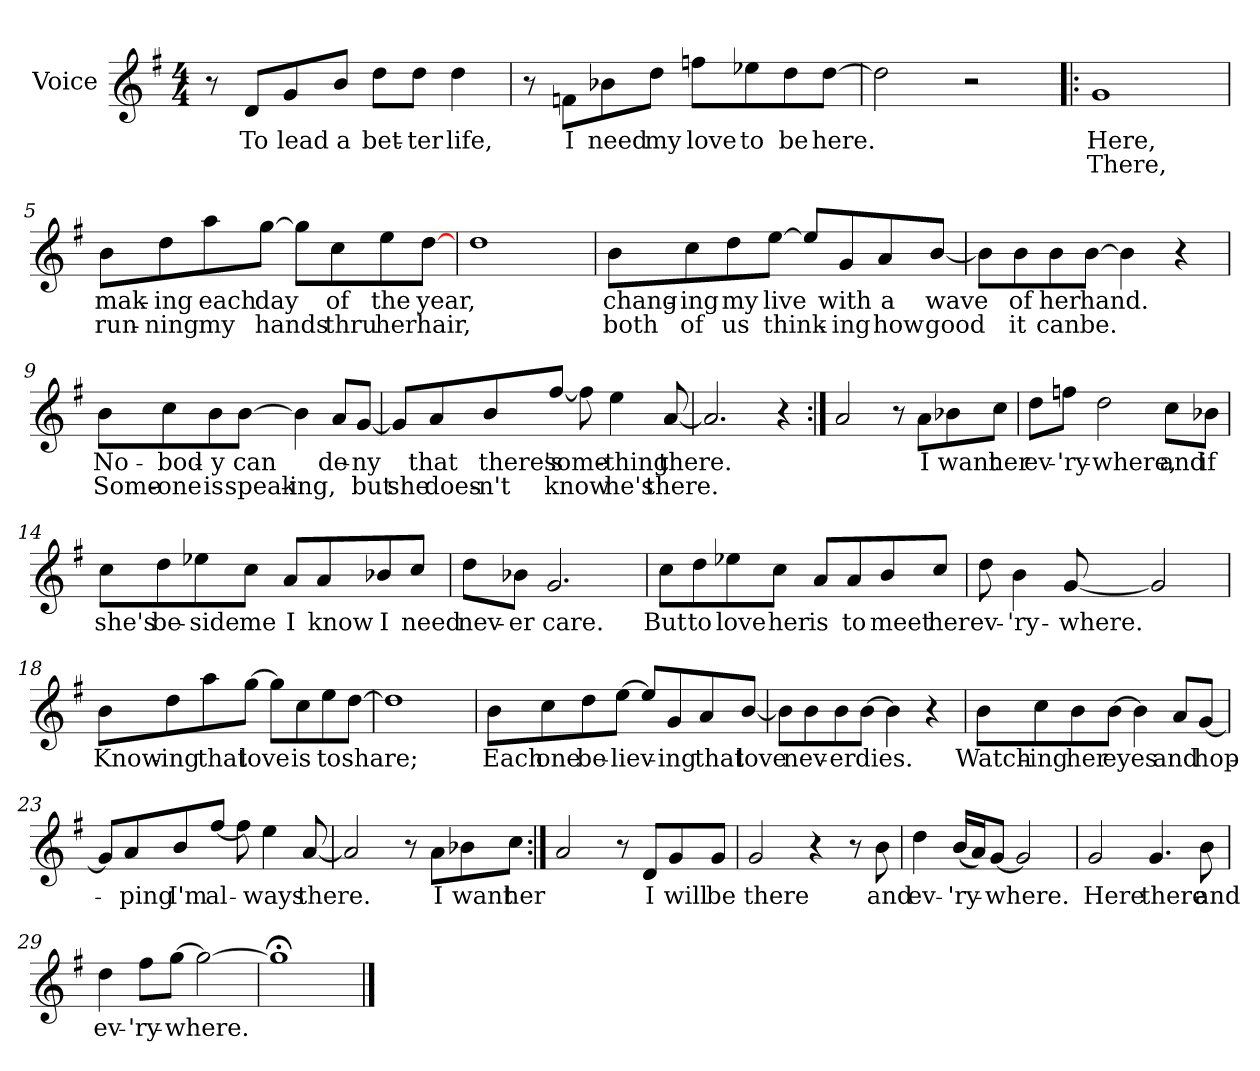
**kern	**text	**text
*part1	*part1	*part1
*staff1	*staff1	*staff1
*I"Voice	*	*
*I'Vo.	*	*
*clefG2	*	*
*k[f#]	*	*
*G:	*	*
*M4/4	*	*
=1	=1	=1
8r	.	.
8d/L	To	.
8g/	lead	.
8b/J	a	.
8dd\L	bet-	.
8dd\J	-ter	.
4dd\	life,	.
=2	=2	=2
8r	.	.
8fn\L	I	.
8b-X\	need	.
8dd\J	my	.
8ffn\L	love	.
8ee-X\	to	.
8dd\	be	.
[8dd\J	here.	.
=3	=3	=3
2dd\]	.	.
2r	.	.
!!LO:LB:g=z
=4!|:	=4!|:	=4!|:
1g	Here,	There,
=5	=5	=5
8b\L	mak-	run-
8dd\	-ing	-ning
8aa\	each	my
[8gg\J	day	hands
8gg\L]	.	.
8cc\	of	thru
8ee\	the	her
[8dd\J	year,	hair,
=6	=6	=6
1dd	.	.
=7	=7	=7
8b\L	chang-	both
8cc\	-ing	of
8dd\	my	us
[8ee\J	live	think-
8ee/L]	.	.
8g/	with	-ing
8a/	a	how
[8b/J	wave	good
!!LO:LB:g=z
=8	=8	=8
8b\L]	.	.
8b\	of	it
8b\	her	can
[8b\J	hand.	be.
4b\]	.	.
4r	.	.
=9	=9	=9
8b\L	No-	Some-
8cc\	-bod-	-one
8b\	-y	is
[8b\J	can	speak-
4b\]	.	-ing,
8a/L	de-	.
[8g/J	-ny	but
=10	=10	=10
8g/L]	.	she
8a/	that	does-
8b/	there's	-n't
[8ff#/J	some-	know
8ff#\]	.	.
4ee\	-thing	he's
[8a/	there.	there.
!!LO:LB:g=z
=11	=11	=11
2.a/]	.	.
4r	.	.
=12:|!	=12:|!	=12:|!
2a/	.	.
8r	.	.
8a\L	I	.
8b-X\	want	.
8cc\J	her	.
=13	=13	=13
8dd\L	ev-	.
8ffn\J	-'ry-	.
2dd\	-where,	.
8cc\L	and	.
8b-X\J	if	.
=14	=14	=14
8cc\L	she's	.
8dd\	be-	.
8ee-X\	-side	.
8cc\J	me	.
8a/L	I	.
8a/	know	.
8b-X/	I	.
8cc/J	need	.
!!LO:LB:g=z
=15	=15	=15
8dd\L	nev-	.
8b-X\J	-er	.
2.g/	care.	.
=16	=16	=16
8cc\L	But	.
8dd\	to	.
8ee-X\	love	.
8cc\J	her	.
8a/L	is	.
8a/	to	.
8b/	meet	.
8cc/J	her	.
=17	=17	=17
8dd\	ev-	.
4b\	-'ry-	.
[8g/	-where.	.
2g/]	.	.
=18	=18	=18
8b\L	Know-	.
8dd\	-ing	.
8aa\	that	.
[8gg\J	love	.
8gg\L]	.	.
8cc\	is	.
8ee\	to	.
[8dd\J	share;	.
!!LO:LB:g=z
=19	=19	=19
1dd]	.	.
=20	=20	=20
8b\L	Each	.
8cc\	one	.
8dd\	be-	.
[8ee\J	-liev-	.
8ee/L]	.	.
8g/	-ing	.
8a/	that	.
[8b/J	love	.
=21	=21	=21
8b\L]	.	.
8b\	nev-	.
8b\	-er	.
[8b\J	dies.	.
4b\]	.	.
4r	.	.
=22	=22	=22
8b\L	Watch-	.
8cc\	-ing	.
8b\	her	.
[8b\J	eyes	.
4b\]	.	.
8a/L	and	.
[8g/J	hop-	.
!!LO:LB:g=z
=23	=23	=23
8g/L]	.	.
8a/	-ping	.
8b/	I'm	.
[8ff#/J	al-	.
8ff#\]	.	.
4ee\	-ways	.
[8a/	there.	.
=24	=24	=24
2a/]	.	.
8r	.	.
8a\L	I	.
8b-X\	want	.
8cc\J	her	.
=25:|!	=25:|!	=25:|!
2a/	.	.
8r	.	.
8d/L	I	.
8g/	will	.
8g/J	be	.
=26	=26	=26
2g/	there	.
4r	.	.
8r	.	.
8b\	and	.
!!LO:LB:g=z
=27	=27	=27
4dd\	ev-	.
(16b/LL	-'ry-	.
16a/J)	.	.
[8g/J	-where.	.
2g/]	.	.
=28	=28	=28
2g/	Here	.
4.g/	there	.
8b\	and	.
=29	=29	=29
4dd\	ev-	.
8ff#\L	-'ry-	.
[8gg\J	-where.	.
2gg\_	.	.
=30	=30	=30
1gg;<]	.	.
==	==	==
*-	*-	*-
